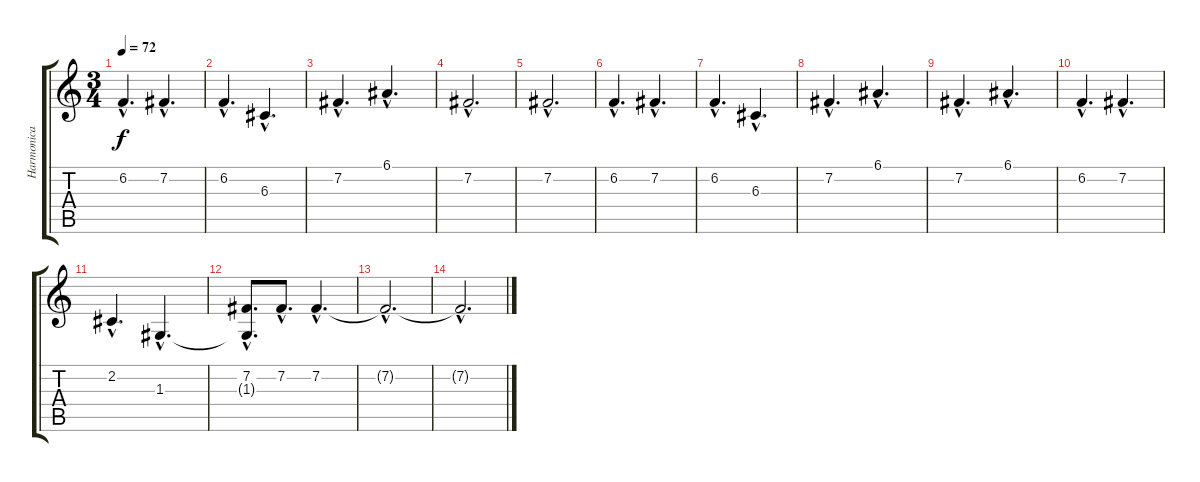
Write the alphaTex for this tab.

\track ("Harmonica" "Harmonica") {instrument harmonica}
\staff {score tabs}
\tuning (E4 B3 G3 D3 A2 E2) {hide}
\ts (3 4)
\tempo 72
\clef g2
\ks c
6.2{hac}.4{d dy f} 7.2{hac}.4{d} |
6.2{hac}.4{d} 6.3{hac}.4{d} |
7.2{hac}.4{d} 6.1{hac}.4{d} |
7.2{hac}.2{d} |
7.2{hac}.2{d} |
6.2{hac}.4{d} 7.2{hac}.4{d} |
6.2{hac}.4{d} 6.3{hac}.4{d} |
7.2{hac}.4{d} 6.1{hac}.4{d} |
7.2{hac}.4{d} 6.1{hac}.4{d} |
6.2{hac}.4{d} 7.2{hac}.4{d} |
2.2{hac}.4{d} 1.3{hac}.4{d} |
(7.2{hac} 1.3{hac t}).8{d} 7.2{hac}.8{d} 7.2{hac}.4{d} |
7.2{hac t}.2{d} |
7.2{hac t}.2{d volume 0}
